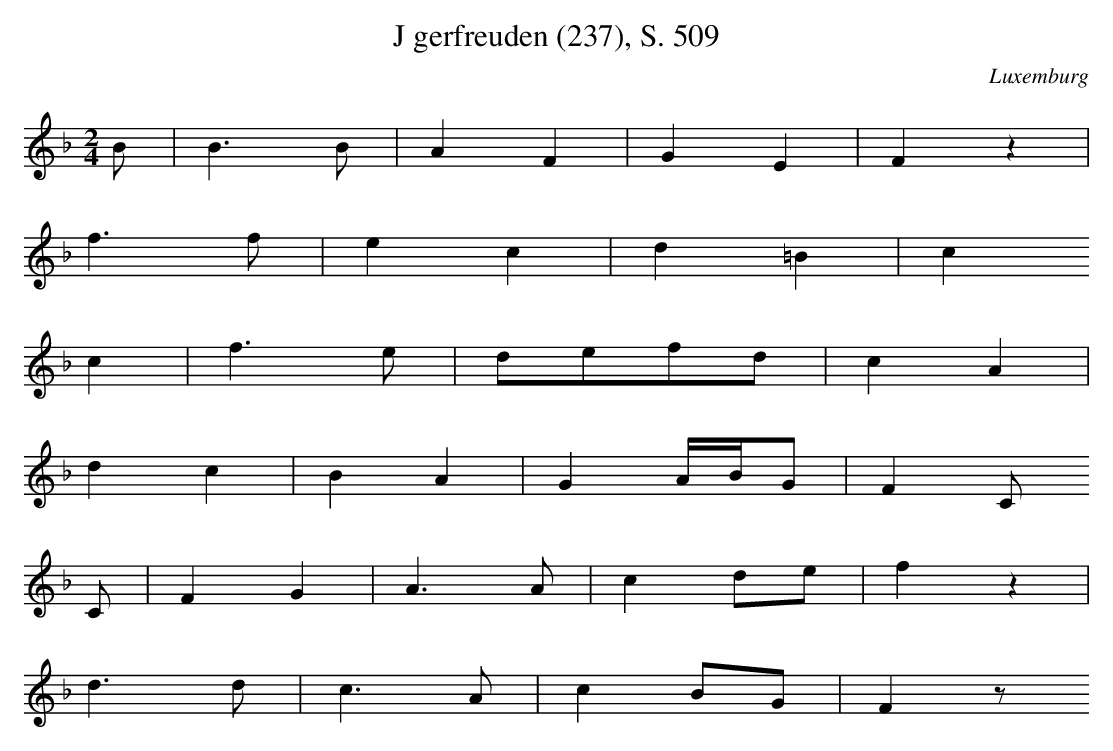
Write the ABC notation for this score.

X:1
T: Jgerfreuden (237), S. 509
O: Luxemburg
M: 2/4
L: 1/16
K: F
B2 | B6B2 | A4F4 | G4E4 | F4z4 |
f6f2 | e4c4 | d4=B4 | c4
c4 | f6e2 | d2e2f2d2 | c4A4 |
d4c4 | B4A4 | G4ABG2 | F4C2
C2 | F4G4 | A6A2 | c4d2e2 | f4z4 |
d6d2 | c6A2 | c4B2G2 | F4z2
